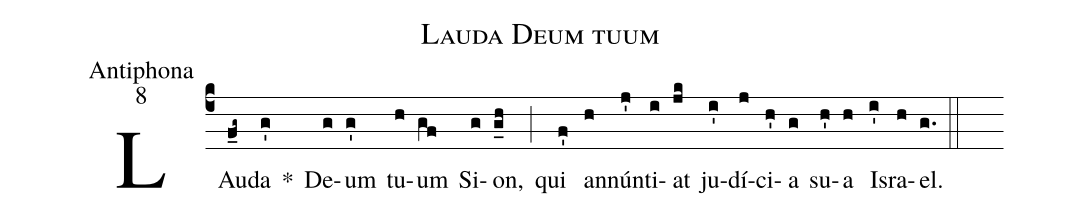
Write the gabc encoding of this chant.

name:Lauda Deum tuum;
office-part:Antiphona;
mode:8;
%%
(c4) LAu(f_g~)da(g') *() De(g)um(g') tu(h)um(gf) Si(g)on,(g_h) (;) qui(f') an(h)nún(j')ti(i)at(jk) ju(i')dí(j)ci(h')a(g) su(h')a(h) Is(i')ra(h)el.(g.) (::)
